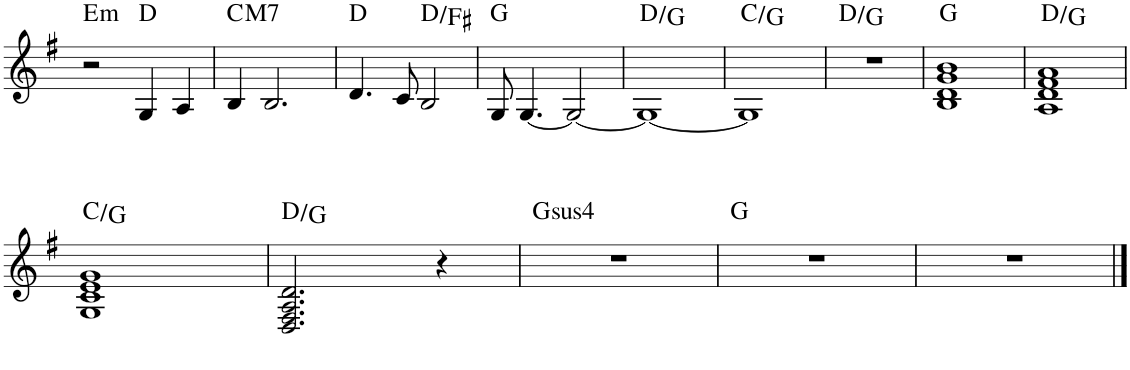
**kern	**harte
*part1	*part1
*staff1	*
*I"Piano	*
*I'Pno.	*
!!LO:PB:g=z
*clefG2	*
*k[f#]	*
*M4/4	*
=58	=58
!	!LO:H:kt=m
2r	E:min
4G/	D:maj
4A/	.
=59	=59
!	!LO:H:kt=M7
4B/	C:maj7
2.B/	.
=60	=60
4.d/	D:maj
8c/	.
2B/	D:maj/3
=61	=61
8G/	G:maj
[4.G/	.
2G/_	.
=62	=62
1G_	D:maj/4
=63	=63
1G]	C:maj/5
=64	=64
1r	D:maj/4
=65	=65
1B 1d 1g 1b	G:maj
=66	=66
1A 1d 1f# 1a	D:maj/4
!!LO:LB:g=z
=67	=67
1G 1c 1e 1g	C:maj/5
=68	=68
2.D/ 2.F#/ 2.A/ 2.d/	D:maj/4
4r	.
=69	=69
!	!LO:H:kt=4
1r	G:sus4
=70	=70
1r	G:maj
=71	=71
1r	.
==	==
*-	*-
